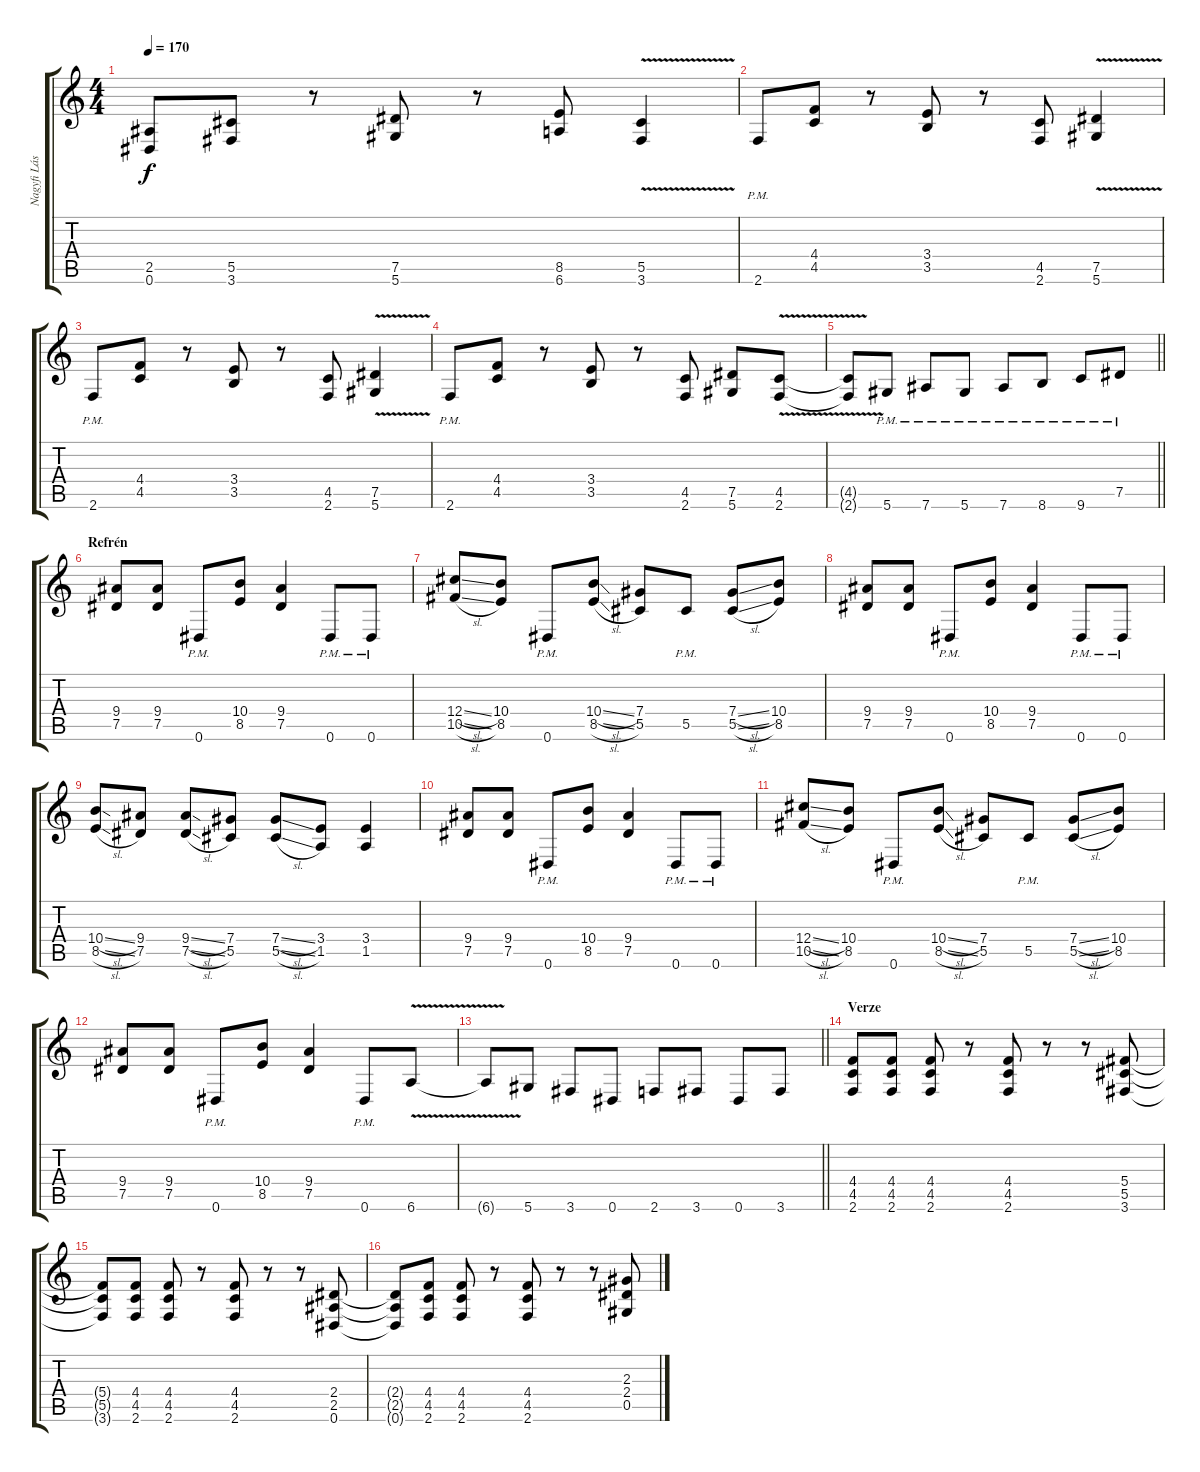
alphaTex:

\track ("Nagyfi László - Kíséret" "Nagyfi Lás") {instrument overdrivenguitar}
\staff {score tabs}
\tuning (Eb4 Bb3 Gb3 Db3 Ab2 Eb2) {hide}
\ts (4 4)
\tempo 170
\clef g2
\ks c
(2.5 0.6).8{dy f} (5.5 3.6).8 r.8 (7.5 5.6).8 r.8 (8.5 6.6).8 (5.5{v} 3.6{v}).4 |
2.6{pm}.8 (4.4 4.5).8 r.8 (3.4 3.5).8 r.8 (4.5 2.6).8 (7.5{v} 5.6{v}).4 |
2.6{pm}.8 (4.4 4.5).8 r.8 (3.4 3.5).8 r.8 (4.5 2.6).8 (7.5{v} 5.6{v}).4 |
2.6{pm}.8 (4.4 4.5).8 r.8 (3.4 3.5).8 r.8 (4.5 2.6).8 (7.5 5.6).8 (4.5{v} 2.6).8 |
\barLineRight lightlight
(4.5{t} 2.6{t}).8 5.6{pm}.8 7.6{pm}.8 5.6{pm}.8 7.6{pm}.8 8.6{pm}.8 9.6{pm}.8 7.5{pm}.8 |
\section ("" "Refrén")
(9.4 7.5).8 (9.4 7.5).8 0.6{pm}.8 (10.4 8.5).8 (9.4 7.5).4 0.6{pm}.8 0.6{pm}.8 |
(12.4{sl} 10.5{sl}).8 (10.4 8.5).8 0.6{pm}.8 (10.4{sl} 8.5{sl}).8 (7.4 5.5).8 5.5{pm}.8 (7.4{sl} 5.5{sl}).8 (10.4 8.5).8 |
(9.4 7.5).8 (9.4 7.5).8 0.6{pm}.8 (10.4 8.5).8 (9.4 7.5).4 0.6{pm}.8 0.6{pm}.8 |
(10.4{sl} 8.5{sl}).8 (9.4 7.5).8 (9.4{sl} 7.5{sl}).8 (7.4 5.5).8 (7.4{sl} 5.5{sl}).8 (3.4 1.5).8 (3.4 1.5).4 |
(9.4 7.5).8 (9.4 7.5).8 0.6{pm}.8 (10.4 8.5).8 (9.4 7.5).4 0.6{pm}.8 0.6{pm}.8 |
(12.4{sl} 10.5{sl}).8 (10.4 8.5).8 0.6{pm}.8 (10.4{sl} 8.5{sl}).8 (7.4 5.5).8 5.5{pm}.8 (7.4{sl} 5.5{sl}).8 (10.4 8.5).8 |
(9.4 7.5).8 (9.4 7.5).8 0.6{pm}.8 (10.4 8.5).8 (9.4 7.5).4 0.6{pm}.8 6.6{v}.8 |
\barLineRight lightlight
6.6{t}.8 5.6.8 3.6.8 0.6.8 2.6.8 3.6.8 0.6.8 3.6.8 |
\section ("" "Verze")
(4.4 4.5 2.6).8 (4.4 4.5 2.6).8 (4.4 4.5 2.6).8 r.8 (4.4 4.5 2.6).8 r.8 r.8 (5.4 5.5 3.6).8 |
(5.4{t} 5.5{t} 3.6{t}).8 (4.4 4.5 2.6).8 (4.4 4.5 2.6).8 r.8 (4.4 4.5 2.6).8 r.8 r.8 (2.4 2.5 0.6).8 |
(2.4{t} 2.5{t} 0.6{t}).8 (4.4 4.5 2.6).8 (4.4 4.5 2.6).8 r.8 (4.4 4.5 2.6).8 r.8 r.8 (2.3 2.4 0.5).8
